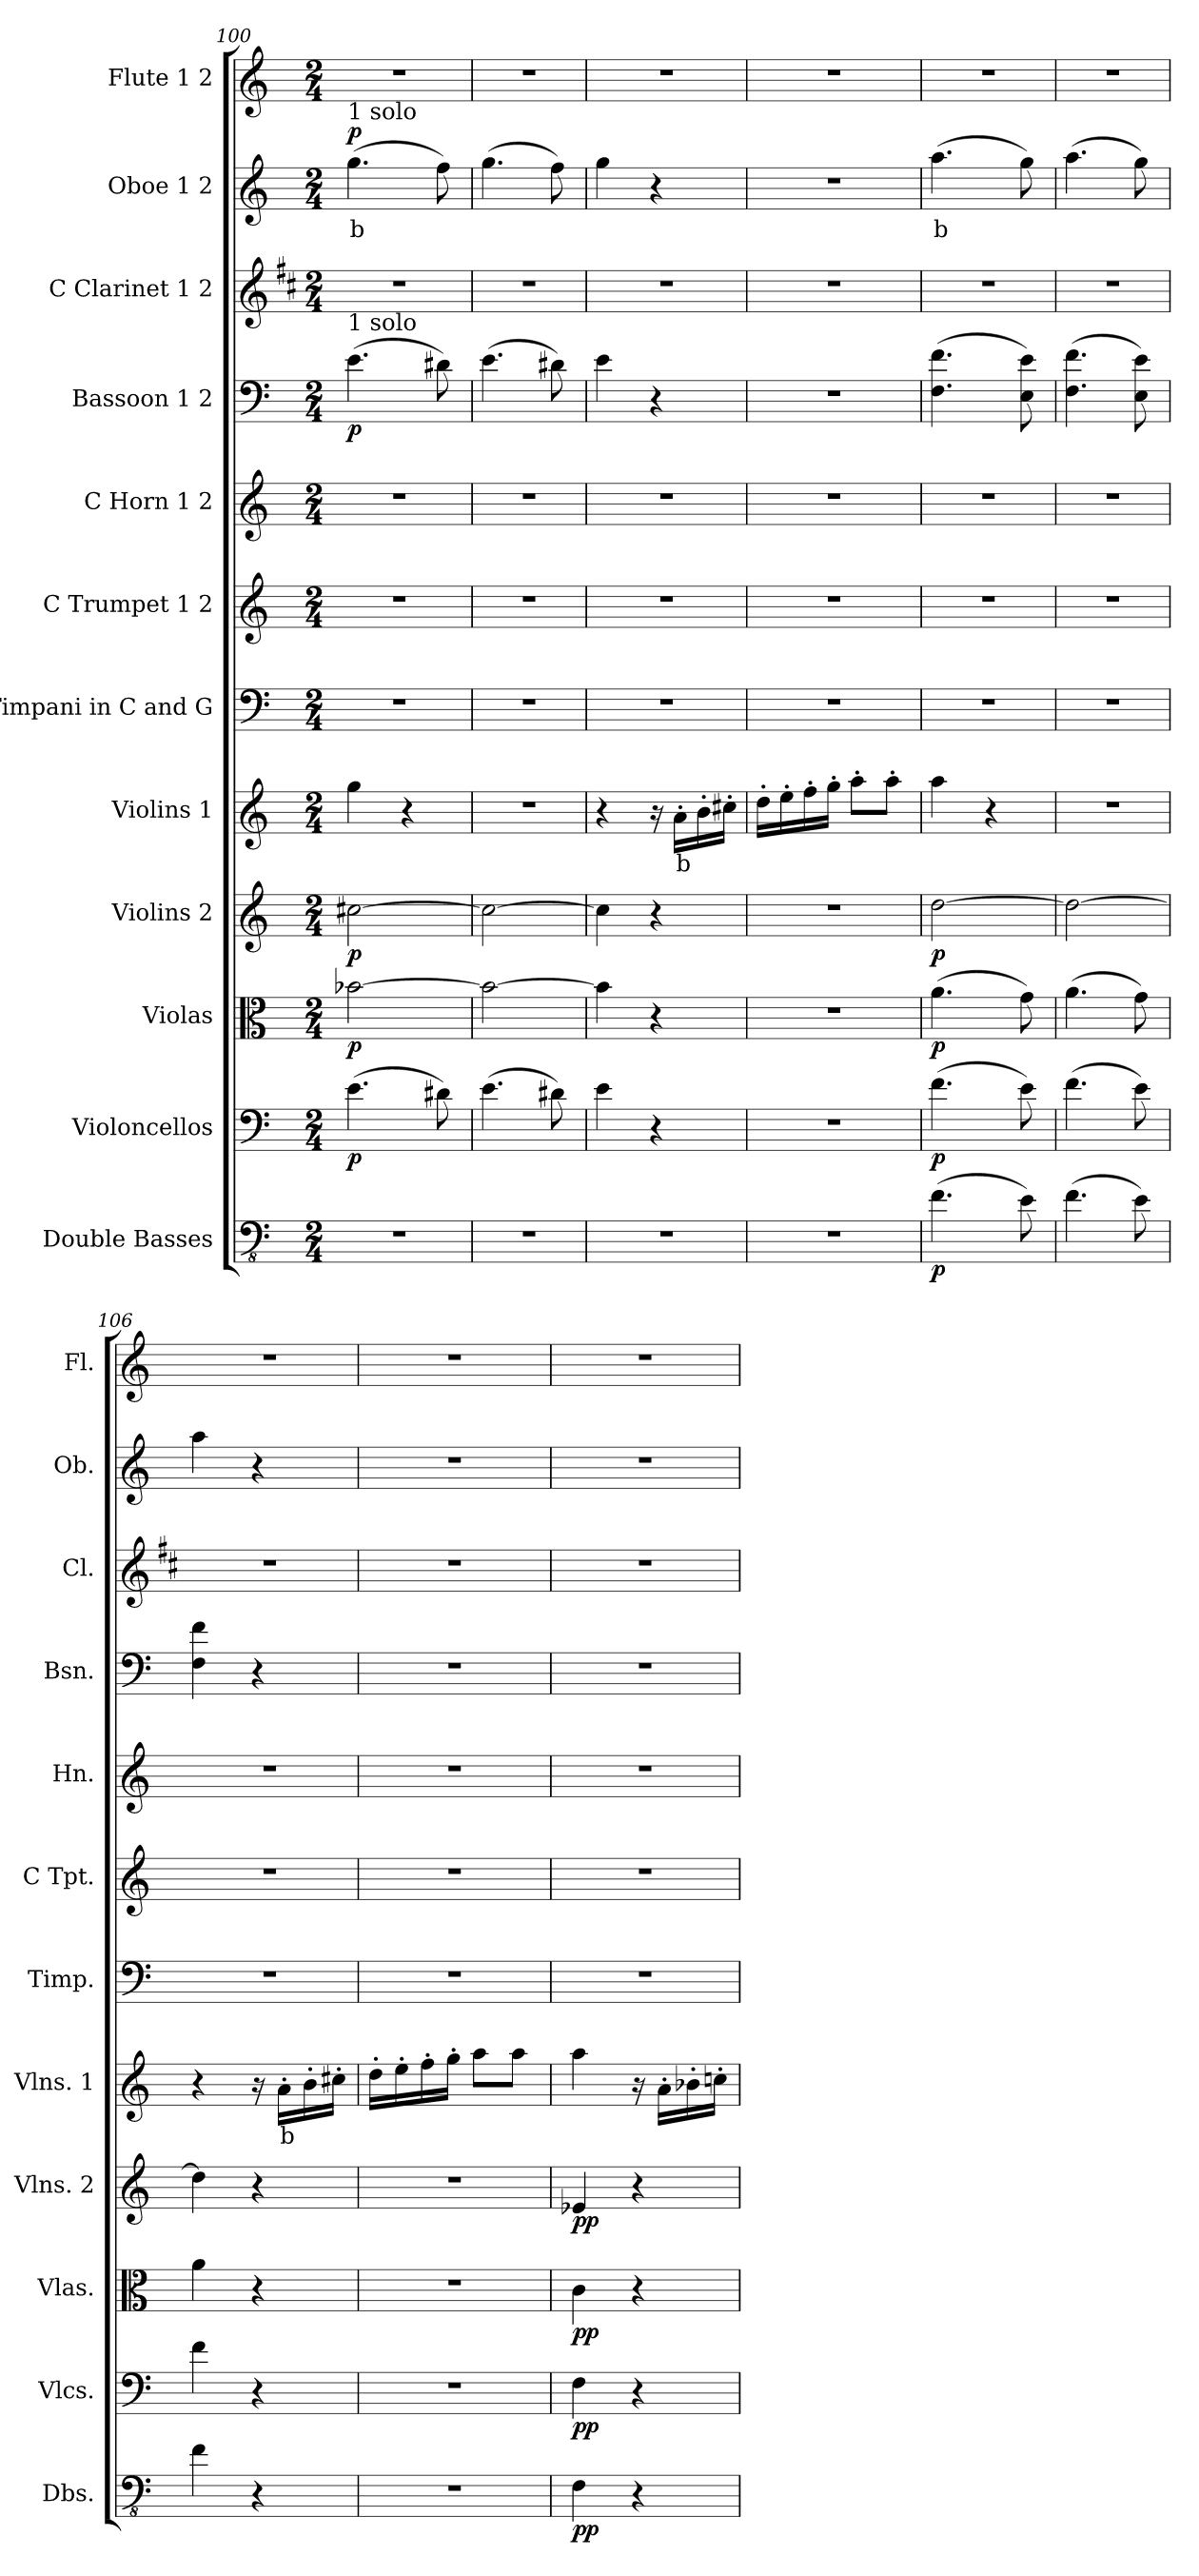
**kern	**dynam	**kern	**dynam	**kern	**dynam	**kern	**dynam	**kern	**text	**dynam	**kern	**kern	**kern	**kern	**dynam	**kern	**kern	**text	**dynam	**kern
*part12	*part12	*part11	*part11	*part10	*part10	*part9	*part9	*part8	*part8	*part8	*part7	*part6	*part5	*part4	*part4	*part3	*part2	*part2	*part2	*part1
*staff12	*staff12	*staff11	*staff11	*staff10	*staff10	*staff9	*staff9	*staff8	*staff8	*staff8	*staff7	*staff6	*staff5	*staff4	*staff4	*staff3	*staff2	*staff2	*staff2	*staff1
*I"Double Basses	*	*I"Violoncellos	*	*I"Violas	*	*I"Violins 2	*	*I"Violins 1	*	*	*I"Timpani in C and G	*I"C Trumpet 1 2	*I"C Horn  1 2	*I"Bassoon 1 2	*	*I"C Clarinet 1 2	*I"Oboe 1 2	*	*	*I"Flute 1 2
*I'Dbs.	*	*I'Vlcs.	*	*I'Vlas.	*	*I'Vlns. 2	*	*I'Vlns. 1	*	*	*I'Timp.	*I'C Tpt.	*I'Hn.	*I'Bsn.	*	*I'Cl.	*I'Ob.	*	*	*I'Fl.
*clefFv4	*	*clefF4	*	*clefC3	*	*clefG2	*	*clefG2	*	*	*clefF4	*clefG2	*clefG2	*clefF4	*	*clefG2	*clefG2	*	*	*clefG2
*	*	*	*	*	*	*	*	*	*	*	*	*	*ITrd7c12	*	*	*ITrd1c2	*	*	*	*
*k[]	*	*k[]	*	*k[]	*	*k[]	*	*k[]	*	*	*k[]	*k[]	*k[]	*k[]	*	*k[]	*k[]	*	*	*k[]
*M2/4	*	*M2/4	*	*M2/4	*	*M2/4	*	*M2/4	*	*	*M2/4	*M2/4	*M2/4	*M2/4	*	*M2/4	*M2/4	*	*	*M2/4
=100	=100	=100	=100	=100	=100	=100	=100	=100	=100	=100	=100	=100	=100	=100	=100	=100	=100	=100	=100	=100
!	!	!	!	!	!	!	!	!	!	!	!	!	!	!	!	!	!LO:TX:a:t=1 solo	!	!	!
!	!	!	!	!	!	!	!	!	!	!	!	!	!	!LO:TX:a:t=1 solo	!	!	!	!	!	!
!	!	!	!LO:DY:b	!	!LO:DY:b	!	!LO:DY:b	!	!	!	!	!	!	!	!LO:DY:b	!	!	!	!LO:DY:b	!
2r	.	(>4.e\	p	[2b-X\	p	[2cc#X\	p	4gg\	.	.	2r	2r	2r	(>4.e\	p	2r	(>4.gg\	b	p	2r
.	.	.	.	.	.	.	.	4r	.	.	.	.	.	.	.	.	.	.	.	.
.	.	8d#X\)	.	.	.	.	.	.	.	.	.	.	.	8d#X\)	.	.	8ff\)	.	.	.
=101	=101	=101	=101	=101	=101	=101	=101	=101	=101	=101	=101	=101	=101	=101	=101	=101	=101	=101	=101	=101
2r	.	(>4.e\	.	2b-\_	.	2cc#\_	.	2r	.	.	2r	2r	2r	(>4.e\	.	2r	(>4.gg\	.	.	2r
.	.	8d#X\)	.	.	.	.	.	.	.	.	.	.	.	8d#X\)	.	.	8ff\)	.	.	.
=102	=102	=102	=102	=102	=102	=102	=102	=102	=102	=102	=102	=102	=102	=102	=102	=102	=102	=102	=102	=102
2r	.	4e\	.	4b-\]	.	4cc#\]	.	4r	.	.	2r	2r	2r	4e\	.	2r	4gg\	.	.	2r
.	.	4r	.	4r	.	4r	.	16r	.	.	.	.	.	4r	.	.	4r	.	.	.
!	!	!	!	!	!	!	!	!	!	!LO:DY:b	!	!	!	!	!	!	!	!	!	!
!	!	!	!	!	!	!	!	!	!	!LO:DY:n=1:b	!	!	!	!	!	!	!	!	!	!
.	.	.	.	.	.	.	.	16a'\LL	b	p mf	.	.	.	.	.	.	.	.	.	.
.	.	.	.	.	.	.	.	16b'\	.	.	.	.	.	.	.	.	.	.	.	.
.	.	.	.	.	.	.	.	16cc#X'\JJ	.	.	.	.	.	.	.	.	.	.	.	.
=103	=103	=103	=103	=103	=103	=103	=103	=103	=103	=103	=103	=103	=103	=103	=103	=103	=103	=103	=103	=103
2r	.	2r	.	2r	.	2r	.	16dd'\LL	.	.	2r	2r	2r	2r	.	2r	2r	.	.	2r
.	.	.	.	.	.	.	.	16ee'\	.	.	.	.	.	.	.	.	.	.	.	.
.	.	.	.	.	.	.	.	16ff'\	.	.	.	.	.	.	.	.	.	.	.	.
.	.	.	.	.	.	.	.	16gg'\JJ	.	.	.	.	.	.	.	.	.	.	.	.
.	.	.	.	.	.	.	.	8aa'\L	.	.	.	.	.	.	.	.	.	.	.	.
.	.	.	.	.	.	.	.	8aa'\J	.	.	.	.	.	.	.	.	.	.	.	.
=104	=104	=104	=104	=104	=104	=104	=104	=104	=104	=104	=104	=104	=104	=104	=104	=104	=104	=104	=104	=104
!	!LO:DY:b	!	!LO:DY:b	!	!LO:DY:b	!	!LO:DY:b	!	!	!	!	!	!	!	!	!	!	!	!	!
(>4.F\	p	(>4.f\	p	(>4.a\	p	[2dd\	p	4aa\	.	.	2r	2r	2r	(>4.F\ 4.f\	.	2r	(>4.aa\	b	.	2r
.	.	.	.	.	.	.	.	4r	.	.	.	.	.	.	.	.	.	.	.	.
8E\)	.	8e\)	.	8g\)	.	.	.	.	.	.	.	.	.	8E\ 8e\)	.	.	8gg\)	.	.	.
=105	=105	=105	=105	=105	=105	=105	=105	=105	=105	=105	=105	=105	=105	=105	=105	=105	=105	=105	=105	=105
(>4.F\	.	(>4.f\	.	(>4.a\	.	2dd\_	.	2r	.	.	2r	2r	2r	(>4.F\ 4.f\	.	2r	(>4.aa\	.	.	2r
8E\)	.	8e\)	.	8g\)	.	.	.	.	.	.	.	.	.	8E\ 8e\)	.	.	8gg\)	.	.	.
=106	=106	=106	=106	=106	=106	=106	=106	=106	=106	=106	=106	=106	=106	=106	=106	=106	=106	=106	=106	=106
4F\	.	4f\	.	4a\	.	4dd\]	.	4r	.	.	2r	2r	2r	4F\ 4f\	.	2r	4aa\	.	.	2r
4r	.	4r	.	4r	.	4r	.	16r	.	.	.	.	.	4r	.	.	4r	.	.	.
.	.	.	.	.	.	.	.	16a'\LL	b	.	.	.	.	.	.	.	.	.	.	.
.	.	.	.	.	.	.	.	16b'\	.	.	.	.	.	.	.	.	.	.	.	.
.	.	.	.	.	.	.	.	16cc#X'\JJ	.	.	.	.	.	.	.	.	.	.	.	.
=107	=107	=107	=107	=107	=107	=107	=107	=107	=107	=107	=107	=107	=107	=107	=107	=107	=107	=107	=107	=107
2r	.	2r	.	2r	.	2r	.	16dd'\LL	.	.	2r	2r	2r	2r	.	2r	2r	.	.	2r
.	.	.	.	.	.	.	.	16ee'\	.	.	.	.	.	.	.	.	.	.	.	.
.	.	.	.	.	.	.	.	16ff'\	.	.	.	.	.	.	.	.	.	.	.	.
.	.	.	.	.	.	.	.	16gg'\JJ	.	.	.	.	.	.	.	.	.	.	.	.
.	.	.	.	.	.	.	.	8aa\L	.	.	.	.	.	.	.	.	.	.	.	.
.	.	.	.	.	.	.	.	8aa\J	.	.	.	.	.	.	.	.	.	.	.	.
=108	=108	=108	=108	=108	=108	=108	=108	=108	=108	=108	=108	=108	=108	=108	=108	=108	=108	=108	=108	=108
!	!LO:DY:b	!	!LO:DY:b	!	!LO:DY:b	!	!LO:DY:b	!	!	!	!	!	!	!	!	!	!	!	!	!
4FF\	pp	4F\	pp	4c\	pp	4e-X/	pp	4aa\	.	.	2r	2r	2r	2r	.	2r	2r	.	.	2r
4r	.	4r	.	4r	.	4r	.	16r	.	.	.	.	.	.	.	.	.	.	.	.
!	!	!	!	!	!	!	!	!	!	!LO:DY:b	!	!	!	!	!	!	!	!	!	!
!	!	!	!	!	!	!	!	!	!	!LO:DY:n=1:b	!	!	!	!	!	!	!	!	!	!
.	.	.	.	.	.	.	.	16a'\LL	.	pp mp	.	.	.	.	.	.	.	.	.	.
.	.	.	.	.	.	.	.	16b-X'\	.	.	.	.	.	.	.	.	.	.	.	.
.	.	.	.	.	.	.	.	16ccn'\JJ	.	.	.	.	.	.	.	.	.	.	.	.
=	=	=	=	=	=	=	=	=	=	=	=	=	=	=	=	=	=	=	=	=
*-	*-	*-	*-	*-	*-	*-	*-	*-	*-	*-	*-	*-	*-	*-	*-	*-	*-	*-	*-	*-
